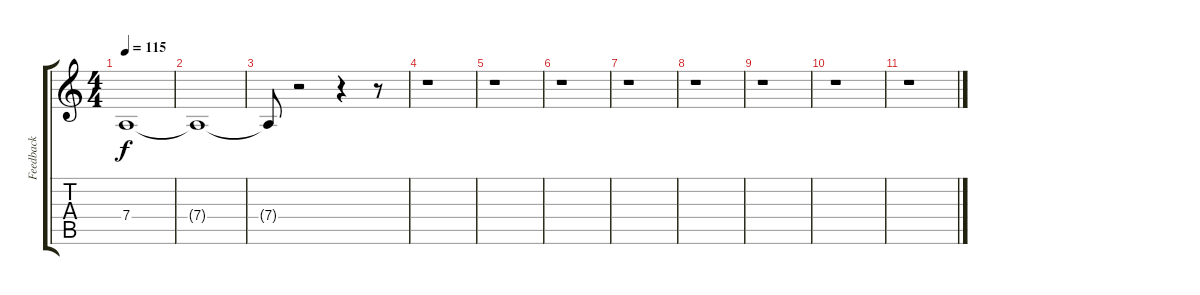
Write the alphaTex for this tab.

\track ("Feedback" "Feedback") {instrument lead1square}
\staff {score tabs}
\tuning (E4 B3 G3 D3 A2 E2) {hide}
\ts (4 4)
\tempo 115
\clef g2
\ks c
7.4{t}.1{dy f} |
7.4{t}.1 |
7.4{t}.8 r.2 r.4 r.8 |
r.1 |
r.1 |
r.1 |
r.1 |
r.1 |
r.1 |
r.1 |
r.1
